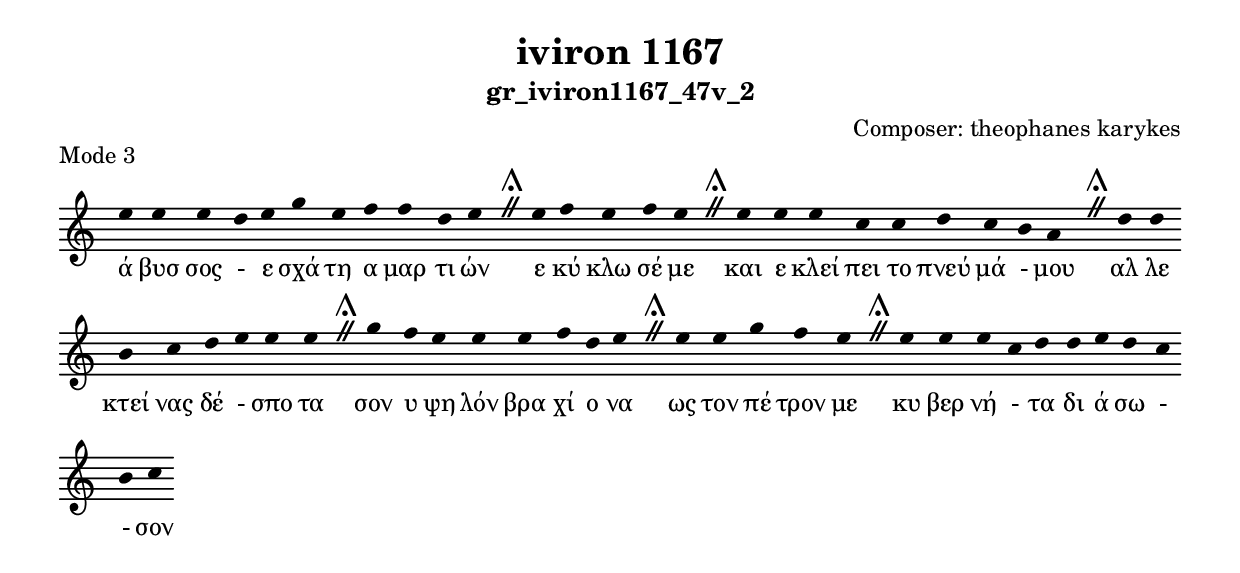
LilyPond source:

\include "gregorian.ly"

	\header {
 	  title = "iviron 1167"
	  subtitle = "gr_iviron1167_47v_2"
	  composer = "Composer: theophanes karykes"
	  piece = "Mode 3"
	}

	chant = {
	  e''4 e''4 e''4 d''4 e''4 g''4 e''4 f''4 f''4 d''4 e''4 \divisioMaior
 e''4 f''4 e''4 f''4 e''4 \divisioMaior
 e''4 e''4 e''4 c''4 c''4 d''4 c''4 b'4 a'4 \divisioMaior
 d''4 d''4 b'4 c''4 d''4 e''4 e''4 e''4 \divisioMaior
 g''4 f''4 e''4 e''4 e''4 f''4 d''4 e''4 \divisioMaior
 e''4 e''4 g''4 f''4 e''4 \divisioMaior
 e''4 e''4 e''4 c''4 d''4 d''4 e''4 d''4 c''4 b'4 c''4\finalis
	}

	verba = \lyricmode {ά βυσ σος - ε σχά τη α μαρ τι ών 
ε κύ κλω σέ με 
και ε κλεί πει το πνεύ μά - μου 
αλ λε κτεί νας δέ - σπο τα 
σον υ ψη λόν βρα χί ο να 
ως τον πέ τρον με 
κυ βερ νή - τα δι ά σω -  - σον 
	}


	\score {
	  \new Staff <<
	  \new Voice = "melody" \chant
	  \new Lyrics = "one" \lyricsto melody \verba
	  >>
	  \layout {
	    \context {
	      \Staff
	      \remove "Time_signature_engraver"
	      \remove "Bar_engraver"
	    }
	    \context {
	      \Voice
	      \remove "Stem_engraver"
	    }
	  }
	}